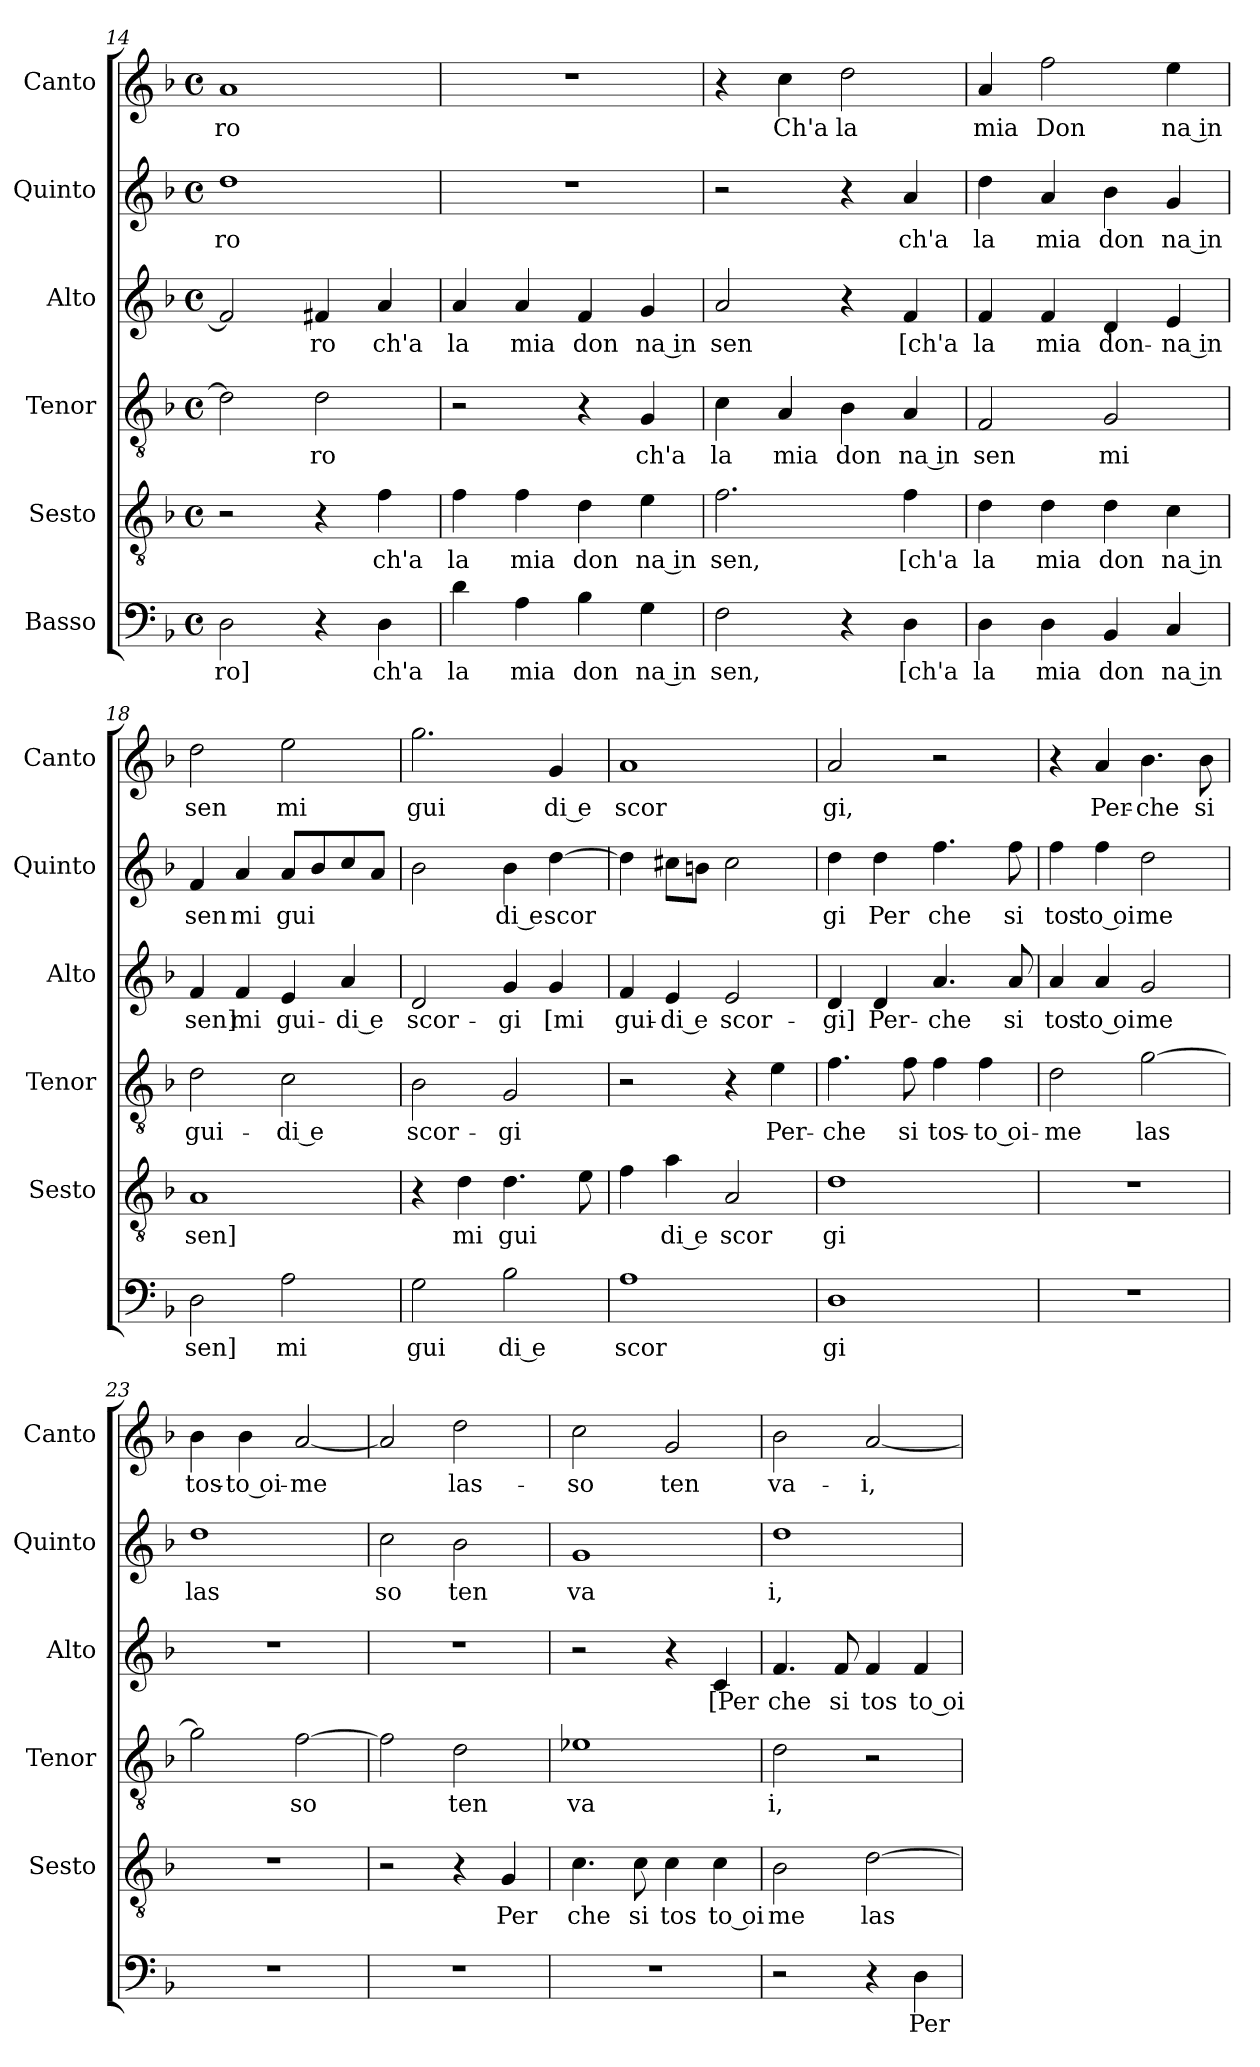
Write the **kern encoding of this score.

**kern	**text	**kern	**text	**kern	**text	**kern	**text	**kern	**text	**kern	**text
*part6	*part6	*part5	*part5	*part4	*part4	*part3	*part3	*part2	*part2	*part1	*part1
*staff6	*staff6	*staff5	*staff5	*staff4	*staff4	*staff3	*staff3	*staff2	*staff2	*staff1	*staff1
*I"Basso	*	*I"Sesto	*	*I"Tenor	*	*I"Alto	*	*I"Quinto	*	*I"Canto	*
*	*	*I'Sesto	*	*I'Tenor	*	*I'Alto	*	*I'Quinto	*	*I'Canto	*
*clefF4	*	*clefGv2	*	*clefGv2	*	*clefG2	*	*clefG2	*	*clefG2	*
*k[b-]	*	*k[b-]	*	*k[b-]	*	*k[b-]	*	*k[b-]	*	*k[b-]	*
*F:	*	*F:	*	*F:	*	*F:	*	*F:	*	*F:	*
*M4/4	*	*M4/4	*	*M4/4	*	*M4/4	*	*M4/4	*	*M4/4	*
*met(c)	*	*met(c)	*	*met(c)	*	*met(c)	*	*met(c)	*	*met(c)	*
=14	=14	=14	=14	=14	=14	=14	=14	=14	=14	=14	=14
!	!LO:LY:b:cj	!	!	!	!	!	!	!	!LO:LY:b:cj	!	!LO:LY:b:cj
2D\	ro]	2r	.	2d\]	.	2f#/]	.	1dd	ro	1a	ro
!	!	!	!	!	!LO:LY:b:cj	!	!LO:LY:b:cj	!	!	!	!
4r	.	4r	.	2d\	ro	4f#/	ro	.	.	.	.
!	!LO:LY:b:cj	!	!LO:LY:b:cj	!	!	!	!LO:LY:b:cj	!	!	!	!
4D\	ch'a	4f\	ch'a	.	.	4a/	ch'a	.	.	.	.
=15	=15	=15	=15	=15	=15	=15	=15	=15	=15	=15	=15
!	!LO:LY:b:cj	!	!LO:LY:b:cj	!	!	!	!LO:LY:b:cj	!	!	!	!
4d\	la	4f\	la	2r	.	4a/	la	1r	.	1r	.
!	!LO:LY:b:cj	!	!LO:LY:b:cj	!	!	!	!LO:LY:b:cj	!	!	!	!
4A\	mia	4f\	mia	.	.	4a/	mia	.	.	.	.
!	!LO:LY:b:cj	!	!LO:LY:b:cj	!	!	!	!LO:LY:b:cj	!	!	!	!
4B-\	don	4d\	don	4r	.	4f/	don	.	.	.	.
!	!LO:LY:b:rj	!	!LO:LY:b:rj	!	!LO:LY:b:cj	!	!LO:LY:b:rj	!	!	!	!
4G\)	na in	(<4e\	na in	4G/	ch'a	4g/	na in	.	.	.	.
=16	=16	=16	=16	=16	=16	=16	=16	=16	=16	=16	=16
!	!LO:LY:b:cj	!	!LO:LY:b:cj	!	!LO:LY:b:cj	!	!LO:LY:b:cj	!	!	!	!
2F\	sen,	2.f\	sen,	4c\	la	2a/	sen	2r	.	4r	.
!	!	!	!	!	!LO:LY:b:cj	!	!	!	!	!	!LO:LY:b:cj
.	.	.	.	4A/	mia	.	.	.	.	4cc\	Ch'a
!	!	!	!	!	!LO:LY:b:cj	!	!	!	!	!	!LO:LY:b:cj
4r	.	.	.	4B-\	don	4r	.	4r	.	2dd\	la
!	!LO:LY:b:cj	!	!LO:LY:b:cj	!	!LO:LY:b:rj	!	!LO:LY:b:cj	!	!LO:LY:b:cj	!	!
4D\	[ch'a	4f\	[ch'a	4A/	na in	4f/	[ch'a	4a/	ch'a	.	.
!!LO:PB:g=z
=17	=17	=17	=17	=17	=17	=17	=17	=17	=17	=17	=17
!	!LO:LY:b:cj	!	!LO:LY:b:cj	!	!LO:LY:b:cj	!	!LO:LY:b:cj	!	!LO:LY:b:cj	!	!LO:LY:b:cj
4D\	la	4d\	la	2F/	sen	4f/	la	4dd\	la	4a/	mia
!	!LO:LY:b:cj	!	!LO:LY:b:cj	!	!	!	!LO:LY:b:cj	!	!LO:LY:b:cj	!	!LO:LY:b:cj
4D\	mia	4d\	mia	.	.	4f/	mia	4a/	mia	2ff\	Don
!	!LO:LY:b:cj	!	!LO:LY:b:cj	!	!LO:LY:b:cj	!	!LO:LY:b:cj	!	!LO:LY:b:cj	!	!
4BB-/	don	4d\	don	2G/	mi	4d/	don-	4b-\	don	.	.
!	!LO:LY:b:rj	!	!LO:LY:b:rj	!	!	!	!LO:LY:b:rj	!	!LO:LY:b:rj	!	!LO:LY:b:rj
4C/	na in	4c\	na in	.	.	4e/	-na in	4g/	na in	4ee\	na in
=18	=18	=18	=18	=18	=18	=18	=18	=18	=18	=18	=18
!	!LO:LY:b:cj	!	!LO:LY:b:cj	!	!LO:LY:b:cj	!	!LO:LY:b:cj	!	!LO:LY:b:cj	!	!LO:LY:b:cj
2D\	sen]	1A	sen]	2d\	gui-	4f/	sen]	4f/	sen	2dd\	sen
!	!	!	!	!	!	!	!LO:LY:b:cj	!	!LO:LY:b:cj	!	!
.	.	.	.	.	.	4f/	mi	4a/	mi	.	.
!	!LO:LY:b:cj	!	!	!	!LO:LY:b:rj	!	!LO:LY:b:cj	!	!LO:LY:b	!	!LO:LY:b:cj
2A\	mi	.	.	2c\	-di e	4e/	gui-	8a/L	gui	2ee\	mi
.	.	.	.	.	.	.	.	8b-/	.	.	.
!	!	!	!	!	!	!	!LO:LY:b:rj	!	!	!	!
.	.	.	.	.	.	4a/	-di e	8cc/	.	.	.
.	.	.	.	.	.	.	.	8a/J	.	.	.
=19	=19	=19	=19	=19	=19	=19	=19	=19	=19	=19	=19
!	!LO:LY:b:cj	!	!	!	!LO:LY:b:cj	!	!LO:LY:b:cj	!	!	!	!LO:LY:b:cj
2G\	gui	4r	.	2B-\	scor-	2d/	scor-	2b-\	.	2.gg\	gui
!	!	!	!LO:LY:b:cj	!	!	!	!	!	!	!	!
.	.	4d\	mi	.	.	.	.	.	.	.	.
!	!LO:LY:b:rj	!	!LO:LY:b	!	!LO:LY:b:cj	!	!LO:LY:b:cj	!	!LO:LY:b:rj	!	!
2B-\	di e	4.d\	gui	2G/	-gi	4g/	-gi	4b-\	di e	.	.
!	!	!	!	!	!	!	!LO:LY:b:cj	!	!LO:LY:b	!	!LO:LY:b:rj
.	.	.	.	.	.	4g/	[mi	[>4dd\	scor	4g/	di e
.	.	8e\	.	.	.	.	.	.	.	.	.
=20	=20	=20	=20	=20	=20	=20	=20	=20	=20	=20	=20
!	!LO:LY:b:cj	!	!	!	!	!	!LO:LY:b:cj	!	!	!	!LO:LY:b:cj
1A	scor	4f\	.	2r	.	4f/	gui-	4dd\]	.	1a	scor
!	!	!	!LO:LY:b:rj	!	!	!	!LO:LY:b:rj	!	!	!	!
.	.	4a\	di e	.	.	4e/	-di e	8cc#\L	.	.	.
.	.	.	.	.	.	.	.	8b\J	.	.	.
!	!	!	!LO:LY:b:cj	!	!	!	!LO:LY:b:cj	!	!	!	!
.	.	2A/	scor	4r	.	2e/	scor-	2cc#\	.	.	.
!	!	!	!	!	!LO:LY:b:cj	!	!	!	!	!	!
.	.	.	.	4e\	Per-	.	.	.	.	.	.
=21	=21	=21	=21	=21	=21	=21	=21	=21	=21	=21	=21
!	!LO:LY:b:cj	!	!LO:LY:b:cj	!	!LO:LY:b:cj	!	!LO:LY:b:cj	!	!LO:LY:b:cj	!	!LO:LY:b:cj
1D	gi	1d	gi	4.f\	-che	4d/	-gi]	4dd\	gi	2a/	gi,
!	!	!	!	!	!	!	!LO:LY:b:cj	!	!LO:LY:b:cj	!	!
.	.	.	.	.	.	4d/	Per-	4dd\	Per	.	.
!	!	!	!	!	!LO:LY:b:cj	!	!	!	!	!	!
.	.	.	.	8f\	si	.	.	.	.	.	.
!	!	!	!	!	!LO:LY:b:cj	!	!LO:LY:b:cj	!	!LO:LY:b:cj	!	!
.	.	.	.	4f\	tos-	4.a/	-che	4.ff\	che	2r	.
!	!	!	!	!	!LO:LY:b:rj	!	!	!	!	!	!
.	.	.	.	4f\	-to oi-	.	.	.	.	.	.
!	!	!	!	!	!	!	!LO:LY:b:cj	!	!LO:LY:b:cj	!	!
.	.	.	.	.	.	8a/	si	8ff\	si	.	.
!!LO:LB:g=z
=22	=22	=22	=22	=22	=22	=22	=22	=22	=22	=22	=22
!	!	!	!	!	!LO:LY:b:cj	!	!LO:LY:b:cj	!	!LO:LY:b:cj	!	!
1r	.	1r	.	2d\	-me	4a/	tos	4ff\	tos	4r	.
!	!	!	!	!	!	!	!LO:LY:b:rj	!	!LO:LY:b:rj	!	!LO:LY:b:cj
.	.	.	.	.	.	4a/	to oi	4ff\	to oi	4a/	Per-
!	!	!	!	!	!LO:LY:b	!	!LO:LY:b:cj	!	!LO:LY:b:cj	!	!LO:LY:b:cj
.	.	.	.	[>2g\	las	2g/	me	2dd\	me	4.b-\	-che
!	!	!	!	!	!	!	!	!	!	!	!LO:LY:b:cj
.	.	.	.	.	.	.	.	.	.	8b-\	si
=23	=23	=23	=23	=23	=23	=23	=23	=23	=23	=23	=23
!	!	!	!	!	!	!	!	!	!LO:LY:b:cj	!	!LO:LY:b:cj
1r	.	1r	.	2g\]	.	1r	.	1dd	las	4b-\	tos-
!	!	!	!	!	!	!	!	!	!	!	!LO:LY:b:rj
.	.	.	.	.	.	.	.	.	.	4b-\	-to oi-
!	!	!	!	!	!LO:LY:b:cj	!	!	!	!	!	!LO:LY:b
.	.	.	.	[>2f\	so	.	.	.	.	[<2a/	-me
=24	=24	=24	=24	=24	=24	=24	=24	=24	=24	=24	=24
!	!	!	!	!	!	!	!	!	!LO:LY:b:cj	!	!
1r	.	2r	.	2f\]	.	1r	.	2cc\	so	2a/]	.
!	!	!	!	!	!LO:LY:b:cj	!	!	!	!LO:LY:b:cj	!	!LO:LY:b:cj
.	.	4r	.	2d\	ten	.	.	2b-\	ten	2dd\	las-
!	!	!	!LO:LY:b:cj	!	!	!	!	!	!	!	!
.	.	4G/	Per	.	.	.	.	.	.	.	.
=25	=25	=25	=25	=25	=25	=25	=25	=25	=25	=25	=25
!	!	!	!LO:LY:b:cj	!	!LO:LY:b:cj	!	!	!	!LO:LY:b:cj	!	!LO:LY:b:cj
1r	.	4.c\	che	1e-X	va	2r	.	1g	va	2cc\	-so
!	!	!	!LO:LY:b:cj	!	!	!	!	!	!	!	!
.	.	8c\	si	.	.	.	.	.	.	.	.
!	!	!	!LO:LY:b:cj	!	!	!	!	!	!	!	!LO:LY:b:cj
.	.	4c\	tos	.	.	4r	.	.	.	2g/	ten
!	!	!	!LO:LY:b:rj	!	!	!	!LO:LY:b:cj	!	!	!	!
.	.	4c\	to oi	.	.	4c/	[Per	.	.	.	.
=26	=26	=26	=26	=26	=26	=26	=26	=26	=26	=26	=26
!	!	!	!LO:LY:b:cj	!	!LO:LY:b:cj	!	!LO:LY:b:cj	!	!LO:LY:b:cj	!	!LO:LY:b:cj
2r	.	2B-\	me	2d\	i,	4.f/	che	1dd	i,	2b-\	va-
!	!	!	!	!	!	!	!LO:LY:b:cj	!	!	!	!
.	.	.	.	.	.	8f/	si	.	.	.	.
!	!	!	!LO:LY:b	!	!	!	!LO:LY:b:cj	!	!	!	!LO:LY:b:cj
4r	.	[>2d\	las	2r	.	4f/	tos	.	.	[<2a/	-i,
!	!LO:LY:b:cj	!	!	!	!	!	!LO:LY:b:rj	!	!	!	!
4D\	Per-	.	.	.	.	4f/	to oi	.	.	.	.
=	=	=	=	=	=	=	=	=	=	=	=
*-	*-	*-	*-	*-	*-	*-	*-	*-	*-	*-	*-
